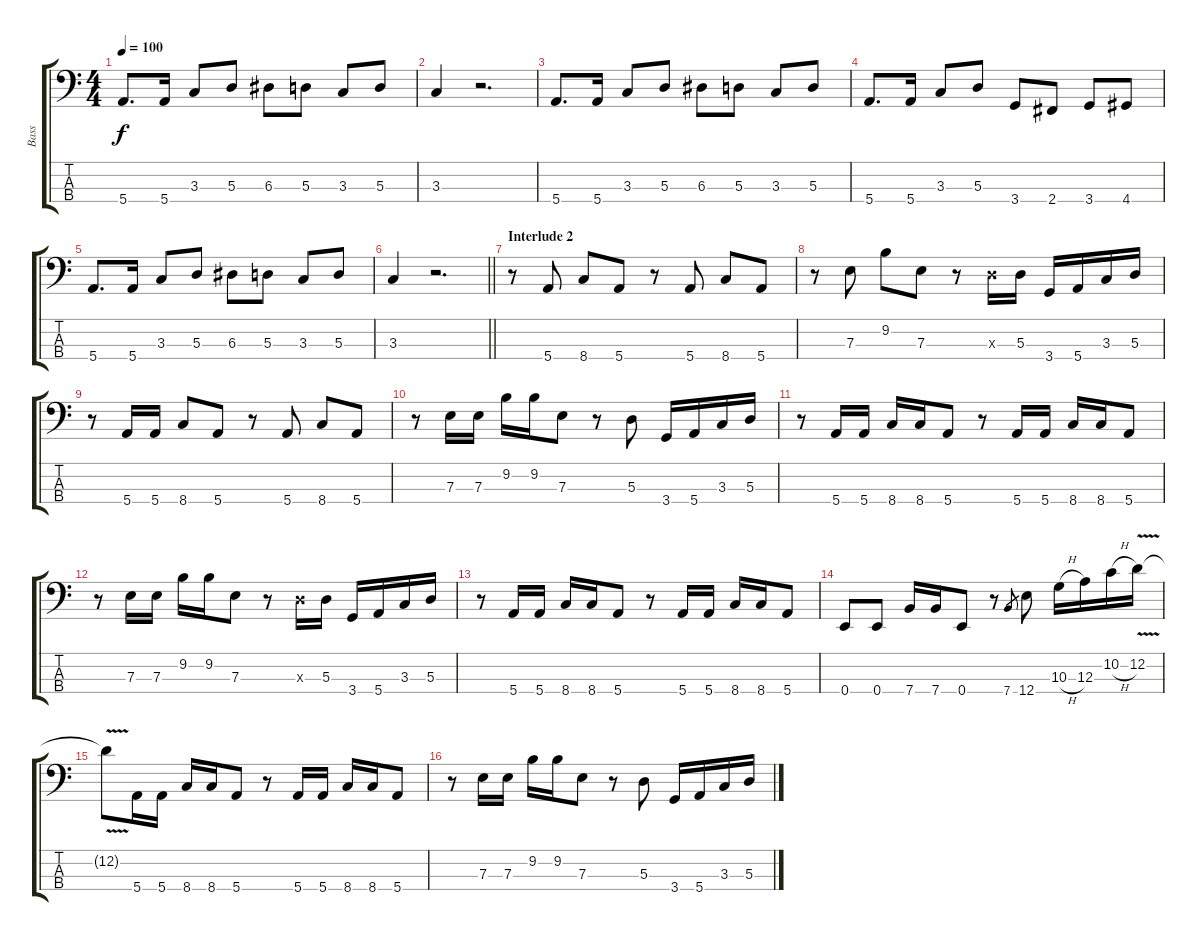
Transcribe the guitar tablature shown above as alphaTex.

\track ("Bass" "Bass") {instrument electricbassfinger}
\staff {score tabs}
\tuning (G2 D2 A1 E1) {hide}
\ts (4 4)
\tempo 100
\clef f4
\ks c
5.4.8{d dy f} 5.4.16 3.3.8 5.3.8 6.3.8 5.3.8 3.3.8 5.3.8 |
3.3.4 r.2{d} |
5.4.8{d} 5.4.16 3.3.8 5.3.8 6.3.8 5.3.8 3.3.8 5.3.8 |
5.4.8{d} 5.4.16 3.3.8 5.3.8 3.4.8 2.4.8 3.4.8 4.4.8 |
5.4.8{d} 5.4.16 3.3.8 5.3.8 6.3.8 5.3.8 3.3.8 5.3.8 |
\barLineRight lightlight
3.3.4 r.2{d} |
\section ("" "Interlude 2")
r.8 5.4.8 8.4.8 5.4.8 r.8 5.4.8 8.4.8 5.4.8 |
r.8 7.3.8 9.2.8 7.3.8 r.8 5.3{x}.16 5.3.16 3.4.16 5.4.16 3.3.16 5.3.16 |
r.8 5.4.16 5.4.16 8.4.8 5.4.8 r.8 5.4.8 8.4.8 5.4.8 |
r.8 7.3.16 7.3.16 9.2.16 9.2.16 7.3.8 r.8 5.3.8 3.4.16 5.4.16 3.3.16 5.3.16 |
r.8 5.4.16 5.4.16 8.4.16 8.4.16 5.4.8 r.8 5.4.16 5.4.16 8.4.16 8.4.16 5.4.8 |
r.8 7.3.16 7.3.16 9.2.16 9.2.16 7.3.8 r.8 5.3{x}.16 5.3.16 3.4.16 5.4.16 3.3.16 5.3.16 |
r.8 5.4.16 5.4.16 8.4.16 8.4.16 5.4.8 r.8 5.4.16 5.4.16 8.4.16 8.4.16 5.4.8 |
0.4.8 0.4.8 7.4.16 7.4.16 0.4.8 r.8 7.4.8{gr} 12.4.8 10.3{h}.16 12.3.16 10.2{h}.16 12.2{v}.16 |
12.2{t}.8 5.4.16 5.4.16 8.4.16 8.4.16 5.4.8 r.8 5.4.16 5.4.16 8.4.16 8.4.16 5.4.8 |
r.8 7.3.16 7.3.16 9.2.16 9.2.16 7.3.8 r.8 5.3.8 3.4.16 5.4.16 3.3.16 5.3.16
